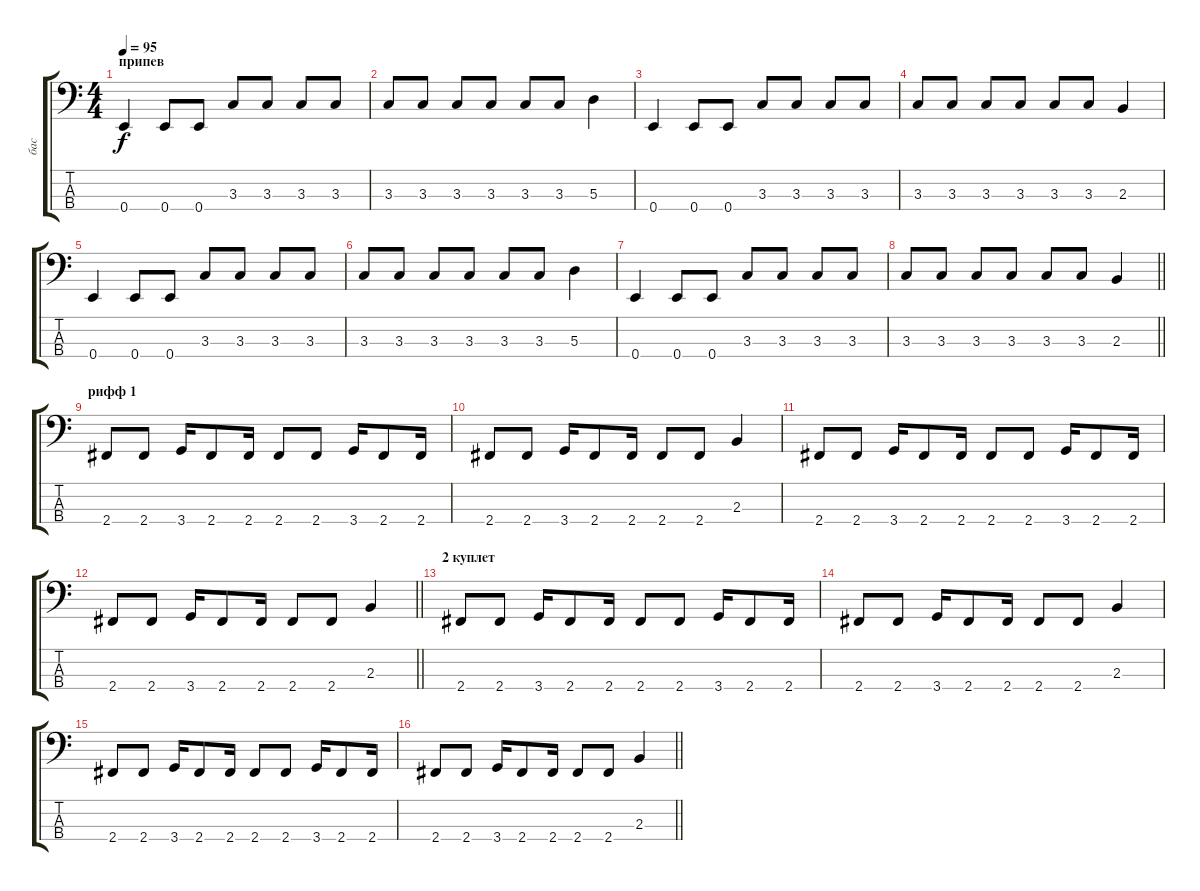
\track ("бас" "бас") {instrument electricbassfinger}
\staff {score tabs}
\tuning (G2 D2 A1 E1) {hide}
\ts (4 4)
\section ("" "припев")
\tempo 95
\clef f4
\ks c
0.4.4{dy f} 0.4.8 0.4.8 3.3.8 3.3.8 3.3.8 3.3.8 |
3.3.8 3.3.8 3.3.8 3.3.8 3.3.8 3.3.8 5.3.4 |
0.4.4 0.4.8 0.4.8 3.3.8 3.3.8 3.3.8 3.3.8 |
3.3.8 3.3.8 3.3.8 3.3.8 3.3.8 3.3.8 2.3.4 |
0.4.4 0.4.8 0.4.8 3.3.8 3.3.8 3.3.8 3.3.8 |
3.3.8 3.3.8 3.3.8 3.3.8 3.3.8 3.3.8 5.3.4 |
0.4.4 0.4.8 0.4.8 3.3.8 3.3.8 3.3.8 3.3.8 |
\barLineRight lightlight
3.3.8 3.3.8 3.3.8 3.3.8 3.3.8 3.3.8 2.3.4 |
\section ("" "рифф 1")
2.4.8 2.4.8 3.4.16 2.4.8 2.4.16 2.4.8 2.4.8 3.4.16 2.4.8 2.4.16 |
2.4.8 2.4.8 3.4.16 2.4.8 2.4.16 2.4.8 2.4.8 2.3.4 |
2.4.8 2.4.8 3.4.16 2.4.8 2.4.16 2.4.8 2.4.8 3.4.16 2.4.8 2.4.16 |
\barLineRight lightlight
2.4.8 2.4.8 3.4.16 2.4.8 2.4.16 2.4.8 2.4.8 2.3.4 |
\section ("" "2 куплет")
2.4.8 2.4.8 3.4.16 2.4.8 2.4.16 2.4.8 2.4.8 3.4.16 2.4.8 2.4.16 |
2.4.8 2.4.8 3.4.16 2.4.8 2.4.16 2.4.8 2.4.8 2.3.4 |
2.4.8 2.4.8 3.4.16 2.4.8 2.4.16 2.4.8 2.4.8 3.4.16 2.4.8 2.4.16 |
\barLineRight lightlight
2.4.8 2.4.8 3.4.16 2.4.8 2.4.16 2.4.8 2.4.8 2.3.4
